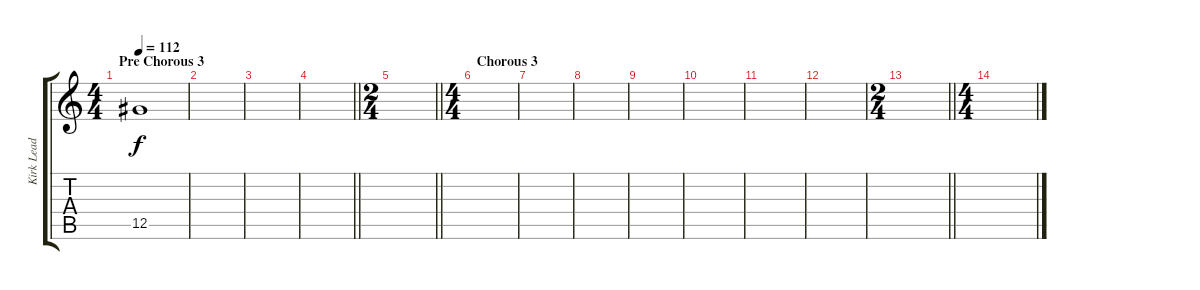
\track ("Kirk Lead" "Kirk Lead") {instrument distortionguitar}
\staff {score tabs}
\tuning (Eb4 Bb3 Gb3 Db3 Ab2 Eb2) {hide}
\ts (4 4)
\section ("" "Pre Chorous 3")
\tempo 112
\clef g2
\ks c
12.5{t}.1{dy f} |
|
|
\barLineRight lightlight
|
\ts (2 4)
\barLineRight lightlight
|
\ts (4 4)
\section ("" "Chorous 3")
|
|
|
|
|
|
|
\ts (2 4)
\barLineRight lightlight
|
\ts (4 4)
\section ("" "")
